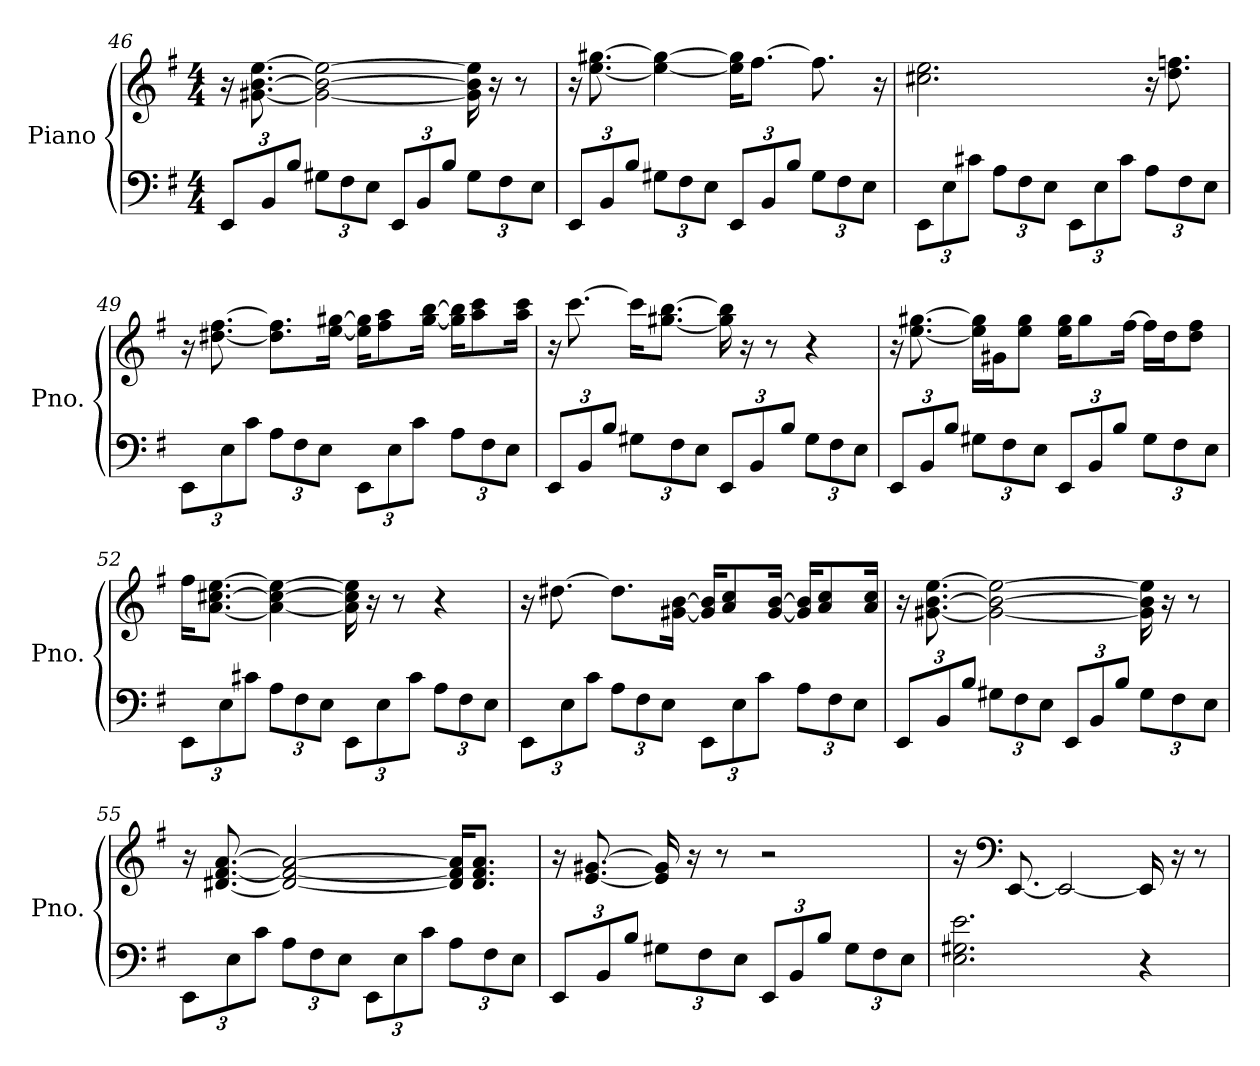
**kern	**kern
*part2	*part1
*staff2	*staff1
*I"Piano	*I"Piano
*I'Pno.	*I'Pno.
*clefF4	*clefG2
*k[f#]	*k[f#]
*M4/4	*M4/4
*Xbrackettup	*
=46	=46
12EE/L	16r
.	[8.g#X\ [8.b\ [8.ee\
12BB/	.
12B/J	.
12G#X\L	2g#\_ 2b\_ 2ee\_
12F#\	.
12E\J	.
12EE/L	.
12BB/	.
12B/J	.
12G#\L	16g#\] 16b\] 16ee\]
.	16r
12F#\	.
.	8r
12E\J	.
=47	=47
12EE/L	16r
.	[8.ee\ [8.gg#X\
12BB/	.
12B/J	.
12G#X\L	4ee\_ 4gg#\_
12F#\	.
12E\J	.
12EE/L	16ee\] 16gg#\]KL
.	[8.ff#\J
12BB/	.
12B/J	.
12G#\L	8.ff#\]
12F#\	.
12E\J	.
.	16r
!!LO:LB:g=z
=48	=48
12EE\L	2.cc#X\ 2.ee\
12E\	.
12c#X\J	.
12A\L	.
12F#\	.
12E\J	.
12EE\L	.
12E\	.
12c#\J	.
12A\L	16r
.	8.dd\ 8.ffn\
12F#\	.
12E\J	.
=49	=49
12EE\L	16r
.	[8.dd#X\ [8.ff#\
12E\	.
12c\J	.
12A\L	8.dd#\] 8.ff#\]L
12F#\	.
12E\J	.
.	[16ee\ [16gg#X\Jk
12EE\L	16ee\] 16gg#\]KL
.	8ff#\ 8aa\
12E\	.
12c\J	.
.	[16gg#\ [16bb\Jk
12A\L	16gg#\] 16bb\]KL
.	8aa\ 8ccc\
12F#\	.
12E\J	.
.	16aa\ 16ccc\Jk
!!LO:LB:g=z
=50	=50
12EE/L	16r
.	[8.ccc\
12BB/	.
12B/J	.
12G#X\L	16ccc\KL]
.	[8.gg#X\ [8.bb\J
12F#\	.
12E\J	.
12EE/L	16gg#\] 16bb\]
.	16r
12BB/	.
.	8r
12B/J	.
12G#\L	4r
12F#\	.
12E\J	.
=51	=51
12EE/L	16r
.	[8.ee\ [8.gg#X\
12BB/	.
12B/J	.
12G#X\L	16ee\] 16gg#\]LL
.	16g#X\J
12F#\	.
.	8ee\ 8gg#\J
12E\J	.
12EE/L	16ee\ 16gg#\KL
.	8gg#\
12BB/	.
12B/J	.
.	[16ff#\Jk
12G#\L	16ff#\LL]
.	16dd\J
12F#\	.
.	8dd\ 8ff#\J
12E\J	.
=52	=52
12EE\L	16ff#\KL
.	[8.a\ [8.cc#X\ [8.ee\J
12E\	.
12c#X\J	.
12A\L	4a\_ 4cc#\_ 4ee\_
12F#\	.
12E\J	.
12EE\L	16a\] 16cc#\] 16ee\]
.	16r
12E\	.
.	8r
12c#\J	.
12A\L	4r
12F#\	.
12E\J	.
!!LO:LB:g=z
=53	=53
12EE\L	16r
.	[8.dd#X\
12E\	.
12c\J	.
12A\L	8.dd#\L]
12F#\	.
12E\J	.
.	[16g#X\ [16b\Jk
12EE\L	16g#/] 16b/]KL
.	8a/ 8cc/
12E\	.
12c\J	.
.	[16g#/ [16b/Jk
12A\L	16g#/] 16b/]KL
.	8a/ 8cc/
12F#\	.
12E\J	.
.	16a/ 16cc/Jk
=54	=54
12EE/L	16r
.	[8.g#X\ [8.b\ [8.ee\
12BB/	.
12B/J	.
12G#X\L	2g#\_ 2b\_ 2ee\_
12F#\	.
12E\J	.
12EE/L	.
12BB/	.
12B/J	.
12G#\L	16g#\] 16b\] 16ee\]
.	16r
12F#\	.
.	8r
12E\J	.
=55	=55
12EE\L	16r
.	[8.d#X/ [8.f#/ [8.a/
12E\	.
12c\J	.
12A\L	2d#/_ 2f#/_ 2a/_
12F#\	.
12E\J	.
12EE\L	.
12E\	.
12c\J	.
12A\L	16d#/] 16f#/] 16a/]KL
.	8.d#/ 8.f#/ 8.a/J
12F#\	.
12E\J	.
!!LO:LB:g=z
=56	=56
12EE/L	16r
.	[8.e/ [8.g#X/
12BB/	.
12B/J	.
12G#X\L	16e/] 16g#/]
.	16r
12F#\	.
.	8r
12E\J	.
12EE/L	2r
12BB/	.
12B/J	.
12G#\L	.
12F#\	.
12E\J	.
=57	=57
2.E\ 2.G#X\ 2.e\	16r
*	*clefF4
.	[8.EE/
.	2EE/_
4r	16EE/]
.	16r
.	8r
=	=
*-	*-
